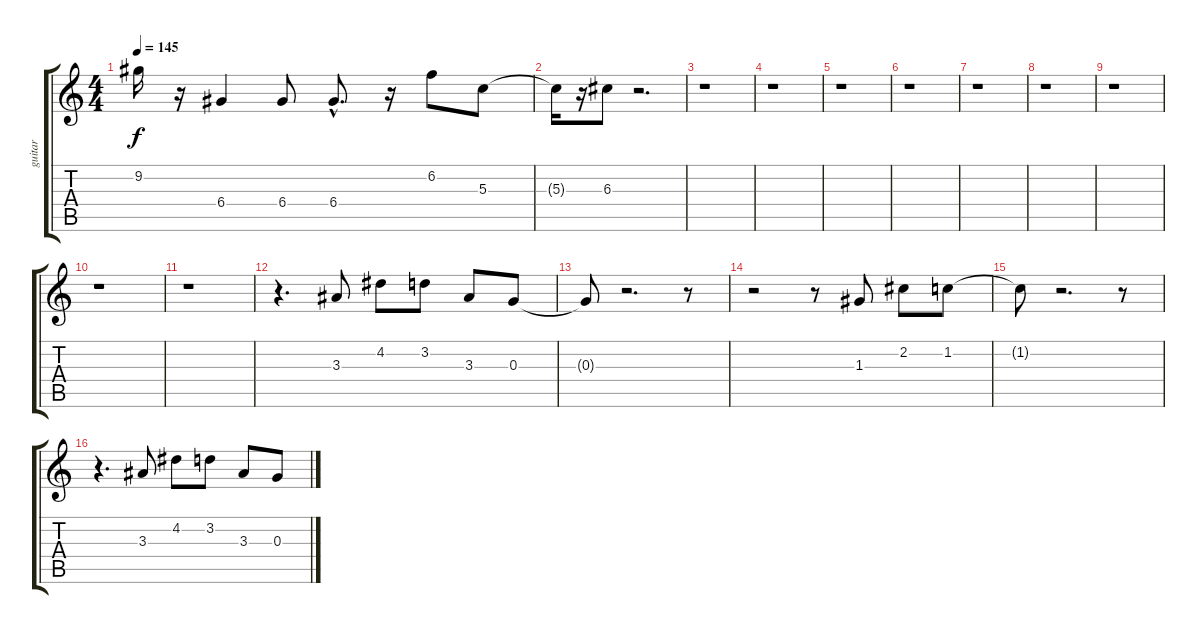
\track ("guitar" "guitar") {instrument electricguitarclean}
\staff {score tabs}
\tuning (E4 B3 G3 D3 A2 E2) {hide}
\ts (4 4)
\tempo 145
\clef g2
\ks c
9.2{t}.16{dy f} r.16 6.4.4 6.4.8 6.4{hac}.8{d} r.16 6.2.8 5.3.8 |
5.3{t}.16 r.16 6.3.8 r.2{d} |
r.1 |
r.1 |
r.1 |
r.1 |
r.1 |
r.1 |
r.1 |
r.1 |
r.1 |
r.4{d} 3.3.8 4.2.8 3.2.8 3.3.8 0.3.8 |
0.3{t}.8 r.2{d} r.8 |
r.2 r.8 1.3.8 2.2.8 1.2.8 |
1.2{t}.8 r.2{d} r.8 |
r.4{d} 3.3.8 4.2.8 3.2.8 3.3.8 0.3.8
